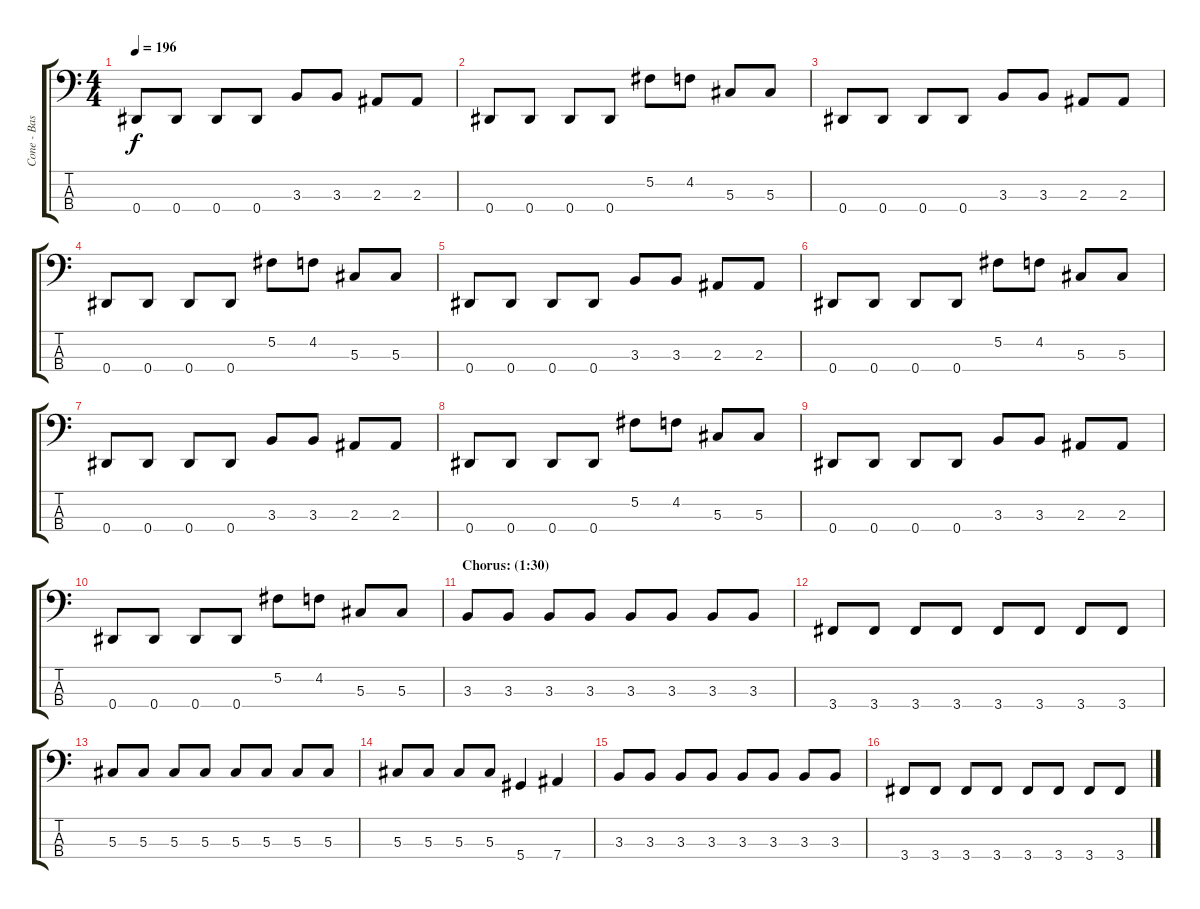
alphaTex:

\track ("Cone - Bass" "Cone - Bas") {instrument electricbassfinger}
\staff {score tabs}
\tuning (Gb2 Db2 Ab1 Eb1) {hide}
\ts (4 4)
\tempo 196
\clef f4
\ks c
0.4.8{dy f} 0.4.8 0.4.8 0.4.8 3.3.8 3.3.8 2.3.8 2.3.8 |
0.4.8 0.4.8 0.4.8 0.4.8 5.2.8 4.2.8 5.3.8 5.3.8 |
0.4.8 0.4.8 0.4.8 0.4.8 3.3.8 3.3.8 2.3.8 2.3.8 |
0.4.8 0.4.8 0.4.8 0.4.8 5.2.8 4.2.8 5.3.8 5.3.8 |
0.4.8 0.4.8 0.4.8 0.4.8 3.3.8 3.3.8 2.3.8 2.3.8 |
0.4.8 0.4.8 0.4.8 0.4.8 5.2.8 4.2.8 5.3.8 5.3.8 |
0.4.8 0.4.8 0.4.8 0.4.8 3.3.8 3.3.8 2.3.8 2.3.8 |
0.4.8 0.4.8 0.4.8 0.4.8 5.2.8 4.2.8 5.3.8 5.3.8 |
0.4.8 0.4.8 0.4.8 0.4.8 3.3.8 3.3.8 2.3.8 2.3.8 |
0.4.8 0.4.8 0.4.8 0.4.8 5.2.8 4.2.8 5.3.8 5.3.8 |
\section ("" "Chorus: (1:30)")
3.3.8 3.3.8 3.3.8 3.3.8 3.3.8 3.3.8 3.3.8 3.3.8 |
3.4.8 3.4.8 3.4.8 3.4.8 3.4.8 3.4.8 3.4.8 3.4.8 |
5.3.8 5.3.8 5.3.8 5.3.8 5.3.8 5.3.8 5.3.8 5.3.8 |
5.3.8 5.3.8 5.3.8 5.3.8 5.4.4 7.4.4 |
3.3.8 3.3.8 3.3.8 3.3.8 3.3.8 3.3.8 3.3.8 3.3.8 |
3.4.8 3.4.8 3.4.8 3.4.8 3.4.8 3.4.8 3.4.8 3.4.8
